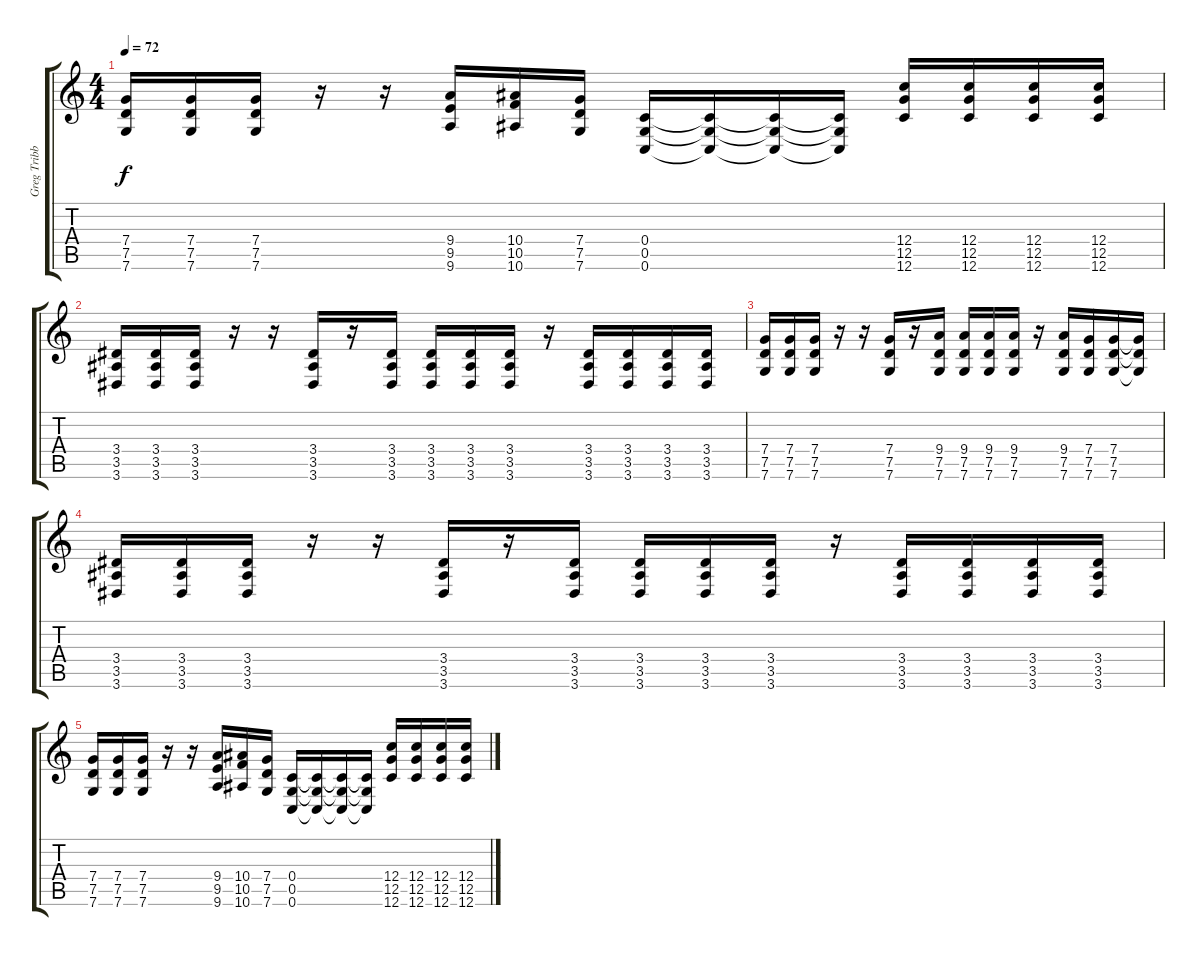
\track ("Greg Tribbett \"Güüg\" (Main Guitar)" "Greg Tribb") {instrument distortionguitar}
\staff {score tabs}
\tuning (D4 A3 F3 C3 G2 C2) {hide}
\ts (4 4)
\tempo 72
\clef g2
\ks c
(7.4 7.5 7.6).16{dy f} (7.4 7.5 7.6).16 (7.4 7.5 7.6).16 r.16 r.16 (9.4 9.5 9.6).16 (10.4 10.5 10.6).16 (7.4 7.5 7.6).16 (0.4 0.5 0.6).16 (0.4{t} 0.5{t} 0.6{t}).16 (0.4{t} 0.5{t} 0.6{t}).16 (0.4{t} 0.5{t} 0.6{t}).16 (12.4 12.5 12.6).16 (12.4 12.5 12.6).16 (12.4 12.5 12.6).16 (12.4 12.5 12.6).16 |
(3.4 3.5 3.6).16{volume 6} (3.4 3.5 3.6).16 (3.4 3.5 3.6).16 r.16 r.16 (3.4 3.5 3.6).16 r.16 (3.4 3.5 3.6).16 (3.4 3.5 3.6).16 (3.4 3.5 3.6).16 (3.4 3.5 3.6).16 r.16 (3.4 3.5 3.6).16 (3.4 3.5 3.6).16 (3.4 3.5 3.6).16 (3.4 3.5 3.6).16 |
(7.4 7.5 7.6).16 (7.4 7.5 7.6).16 (7.4 7.5 7.6).16 r.16 r.16 (7.4 7.5 7.6).16 r.16 (9.4 7.5 7.6).16 (9.4 7.5 7.6).16 (9.4 7.5 7.6).16 (9.4 7.5 7.6).16 r.16 (9.4 7.5 7.6).16 (7.4 7.5 7.6).16 (7.4 7.5 7.6).16 (7.4{t} 7.5{t} 7.6{t}).16 |
(3.4 3.5 3.6).16{volume 3} (3.4 3.5 3.6).16 (3.4 3.5 3.6).16 r.16 r.16 (3.4 3.5 3.6).16 r.16 (3.4 3.5 3.6).16 (3.4 3.5 3.6).16 (3.4 3.5 3.6).16 (3.4 3.5 3.6).16 r.16 (3.4 3.5 3.6).16 (3.4 3.5 3.6).16 (3.4 3.5 3.6).16 (3.4 3.5 3.6).16 |
(7.4 7.5 7.6).16{volume 1} (7.4 7.5 7.6).16 (7.4 7.5 7.6).16 r.16 r.16 (9.4 9.5 9.6).16 (10.4 10.5 10.6).16 (7.4 7.5 7.6).16 (0.4 0.5 0.6).16 (0.4{t} 0.5{t} 0.6{t}).16 (0.4{t} 0.5{t} 0.6{t}).16 (0.4{t} 0.5{t} 0.6{t}).16 (12.4 12.5 12.6).16 (12.4 12.5 12.6).16 (12.4 12.5 12.6).16 (12.4 12.5 12.6).16
